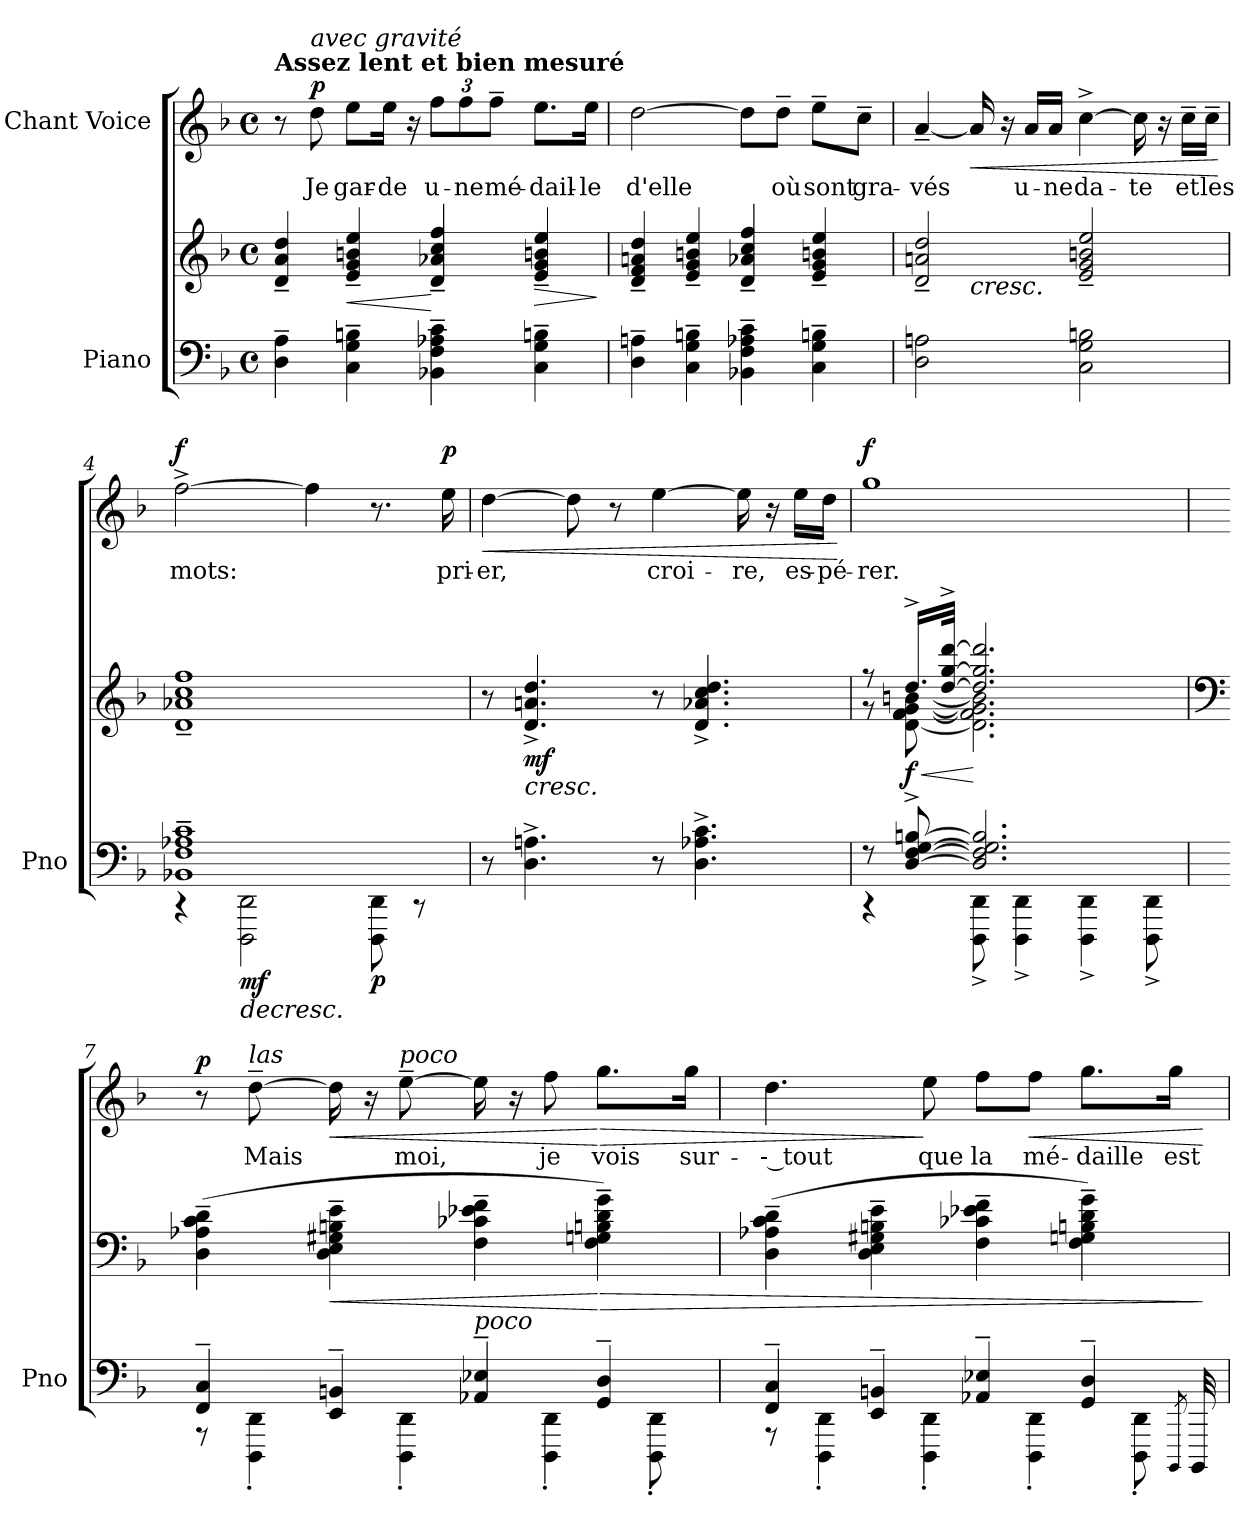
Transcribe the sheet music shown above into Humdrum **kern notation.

**kern	**kern	**dynam	**kern	**text	**dynam
*part2	*part2	*part2	*part1	*part1	*part1
*staff3	*staff2	*staff2/3	*staff1	*staff1	*staff1
*I"Piano	*	*	*I"Chant Voice	*	*
*I'Pno	*	*	*	*	*
*clefF4	*clefG2	*	*clefG2	*	*
*k[b-]	*k[b-]	*	*k[b-]	*	*
*M4/4	*M4/4	*	*M4/4	*	*
*met(c)	*met(c)	*	*met(c)	*	*
=1	=1	=1	=1	=1	=1
!	!	!	!LO:TX:a:B:t=Assez lent et bien mesuré	!	!
4D\~ 4A\~	4d/~ 4a/~ 4dd/~	.	8r	.	.
!	!	!	!LO:TX:i:t=avec gravité	!	!
!	!	!	!	!	!LO:DY:a
.	.	.	8dd\	Je	p
!	!	!LO:HP:b	!	!	!
4C\~ 4G\~ 4Bn\~	4e/~ 4g/~ 4bn/~ 4ee/~	<	8ee\L	gar-	.
.	.	.	16ee\Jk	-de	.
.	.	.	16r	.	.
4BB-X\~ 4F\~ 4A-X\~ 4c\~	4d/~ 4a-X/~ 4cc/~ 4ff/~	[	12ff\L	u-	.
.	.	.	12ff\	-ne	.
.	.	.	12ff~\J	mé-	.
!	!	!LO:HP:b	!	!	!
4C\~ 4G\~ 4Bn\~	4e/~ 4g/~ 4bn/~ 4ee/~	>	8.ee\L	-dail-	.
.	.	.	16ee\Jk	-le	.
.	.	]	.	.	.
=2	=2	=2	=2	=2	=2
4D\~ 4An\~	4d/~ 4f/~ 4an/~ 4dd/~	.	[2dd\	d'elle	.
4C\~ 4G\~ 4Bn\~	4e/~ 4g/~ 4bn/~ 4ee/~	.	.	.	.
4BB-X\~ 4F\~ 4A-X\~ 4c\~	4d/~ 4a-X/~ 4cc/~ 4ff/~	.	8dd\L]	.	.
.	.	.	8dd~\J	où	.
4C\~ 4G\~ 4Bn\~	4e/~ 4g/~ 4bn/~ 4ee/~	.	8ee~\L	sont	.
.	.	.	8cc~\J	gra-	.
=3	=3	=3	=3	=3	=3
*	*^	*	*	*	*
2D\ 2An\	2d/~ 2an/~ 2dd/~	4ryy	.	[4a~>/	-vés	.
!	!	!	!LO:HP:b	!	!	!LO:HP:b
.	.	4ryy	<	16a/]	.	<
.	.	.	.	16r	.	.
.	.	.	.	16a/LL	u-	.
.	.	.	.	16a/JJ	-ne	.
2C\ 2G\ 2Bn\	2e/~ 2g/~ 2bn/~ 2ee/~	4ryy	.	[4cc^\	da-	.
.	.	4ryy	.	16cc\]	-te	.
.	.	.	.	16r	.	.
.	.	.	.	16cc~\LL	et	.
.	.	.	.	16cc~\JJ	les	.
*	*v	*v	*	*	*	*
.	.	.	.	.	[
=4	=4	=4	=4	=4	=4
*^	*	*	*	*	*
!	!	!	!	!	!	!LO:DY:a
1BB-X~< 1F~< 1A-X~< 1c~<	4r	1d~> 1a-X~> 1cc~> 1ff~>	.	[2ff^\	mots:	f
!	!	!	!LO:HP:b=2	!	!	!
!	!	!	!LO:DY:n=1:b=2	!	!	!
.	2DDD\ 2DD\	.	> mf	.	.	.
.	.	.	.	4ff\]	.	.
!	!	!	!LO:DY:n=2:b=2	!	!	!
.	8DDD\ 8DD\	.	[ p	8.r	.	.
.	8r	.	.	.	.	.
!	!	!	!	!	!	!LO:DY:a
.	.	.	.	16ee\	pri-	p
*v	*v	*	*	*	*	*
=5	=5	=5	=5	=5	=5
!	!	!	!	!	!LO:HP:b
8r	8r	.	[4dd\	-er,	<
!	!	!LO:HP:b	!	!	!
!	!	!LO:DY:n=1:b	!	!	!
4.D\^ 4.An\^	4.d/^ 4.an/^ 4.dd/^	< mf	.	.	.
.	.	.	8dd\]	.	.
.	.	.	8r	.	.
8r	8r	.	[4ee\	croi-	.
4.D\^ 4.A-X\^ 4.c\^	4.d/^ 4.a-X/^ 4.cc/^ 4.dd/^	.	.	.	.
.	.	.	16ee\]	-re,	.
.	.	.	16r	.	.
.	.	.	16ee\LL	es-	.
.	.	.	16dd\JJ	-pé-	.
.	.	]	.	.	[
=6	=6	=6	=6	=6	=6
*^	*^	*	*	*	*
!	!	!	!	!	!	!	!LO:DY:a
8r	4r	8r	8r	.	1gg	-rer.	f
!	!	!	!	!LO:HP:b	!	!	!
!	!	!	!	!LO:DY:n=1:b	!	!	!
[<8D/^< [<8F/^< [8G/^< [8Bn/^<	.	16.dd^/LL	[8d\ [8f\ [8g\ [8bn\	< f	.	.	.
.	.	[>32dd/^ [>32gg/^ [32ddd/^JJk	.	.	.	.	.
2.D/] 2.F/] 2.G/] 2.B/]	8DDD\^ 8DD\^	2.dd/] 2.gg/] 2.ddd/]	2.d\] 2.f\] 2.g\] 2.b\]	[	.	.	.
.	4DDD\^ 4DD\^	.	.	.	.	.	.
.	4DDD\^ 4DD\^	.	.	.	.	.	.
.	8DDD\^ 8DD\^	.	.	.	.	.	.
*	*	*v	*v	*	*	*	*
=7	=7	=7	=7	=7	=7	=7
*	*	*clefF4	*	*	*	*
!	!	!	!LO:DY:b	!	!	!
!	!	!	!LO:DY:n=1:b	!	!	!LO:DY:a
4FF/~ 4C/~	8r	(4D\~ 4A-X\~ 4c\~ 4d\~	p other-dynamics	8r	.	p
!	!	!	!	!LO:TX:i:t=las	!	!
.	4DDD\' 4DD\'	.	.	[8dd~\	Mais	.
!	!	!	!LO:HP:b	!	!	!LO:HP:b
4EE/~ 4BBn/~	.	4D\~ 4E\~ 4G#X\~ 4Bn\~ 4e\~	<	16dd\]	.	<
.	.	.	.	16r	.	.
!	!	!	!	!LO:TX:a:i:t=poco	!	!
.	4DDD\' 4DD\'	.	.	[8ee~\	moi,	.
!LO:TX:i:t=poco	!	!	!	!	!	!
4AA-X/~ 4E-X/~	.	4F\~ 4c-X\~ 4e-X\~ 4f\~	.	16ee\]	.	.
.	.	.	.	16r	.	.
.	4DDD\' 4DD\'	.	.	8ff\	je	.
!	!	!	!LO:HP:n=1:b	!	!	!LO:HP:n=1:b
4GG/~ 4D/~	.	4F\~ 4Gn\~ 4Bn\~ 4d\~ 4g\~)	[ >	8.gg\L	vois	[ >
.	8DDD\' 8DD\'	.	.	.	.	.
.	.	.	.	16gg\Jk	sur-	.
*v	*v	*	*	*	*	*
.	.	[	.	.	.
=8	=8	=8	=8	=8	=8
*^	*	*	*	*	*
*	*^	*	*	*	*	*
4FF/~ 4C/~	8r	32%31ryy	(4D\~ 4A-X\~ 4c\~ 4d\~	.	4.dd\	-- tout	.
.	4DDD\' 4DD\'	.	.	.	.	.	.
4EE/~ 4BBn/~	.	.	4D\~ 4E\~ 4G#X\~ 4Bn\~ 4e\~	.	.	.	.
.	4DDD\' 4DD\'	.	.	.	8ee\	que	]
4AA-X/~ 4E-X/~	.	.	4F\~ 4c-X\~ 4e-X\~ 4f\~	.	8ff\L	la	.
!	!	!	!	!	!	!	!LO:HP:b
.	4DDD\' 4DD\'	.	.	.	8ff\J	mé-	<
4GG/~ 4D/~	.	.	4F\~ 4Gn\~ 4Bn\~ 4d\~ 4g\~)	.	8.gg\L	-daille	.
.	8DDD\' 8DD\'	.	.	.	.	.	.
.	.	.	.	.	16gg\Jk	est	.
.	.	8qBBBB-/	.	.	.	.	.
.	.	32BBBB-!	.	.	.	.	.
*v	*v	*v	*	*	*	*	*
.	.	]	.	.	[
=	=	=	=	=	=
*-	*-	*-	*-	*-	*-
